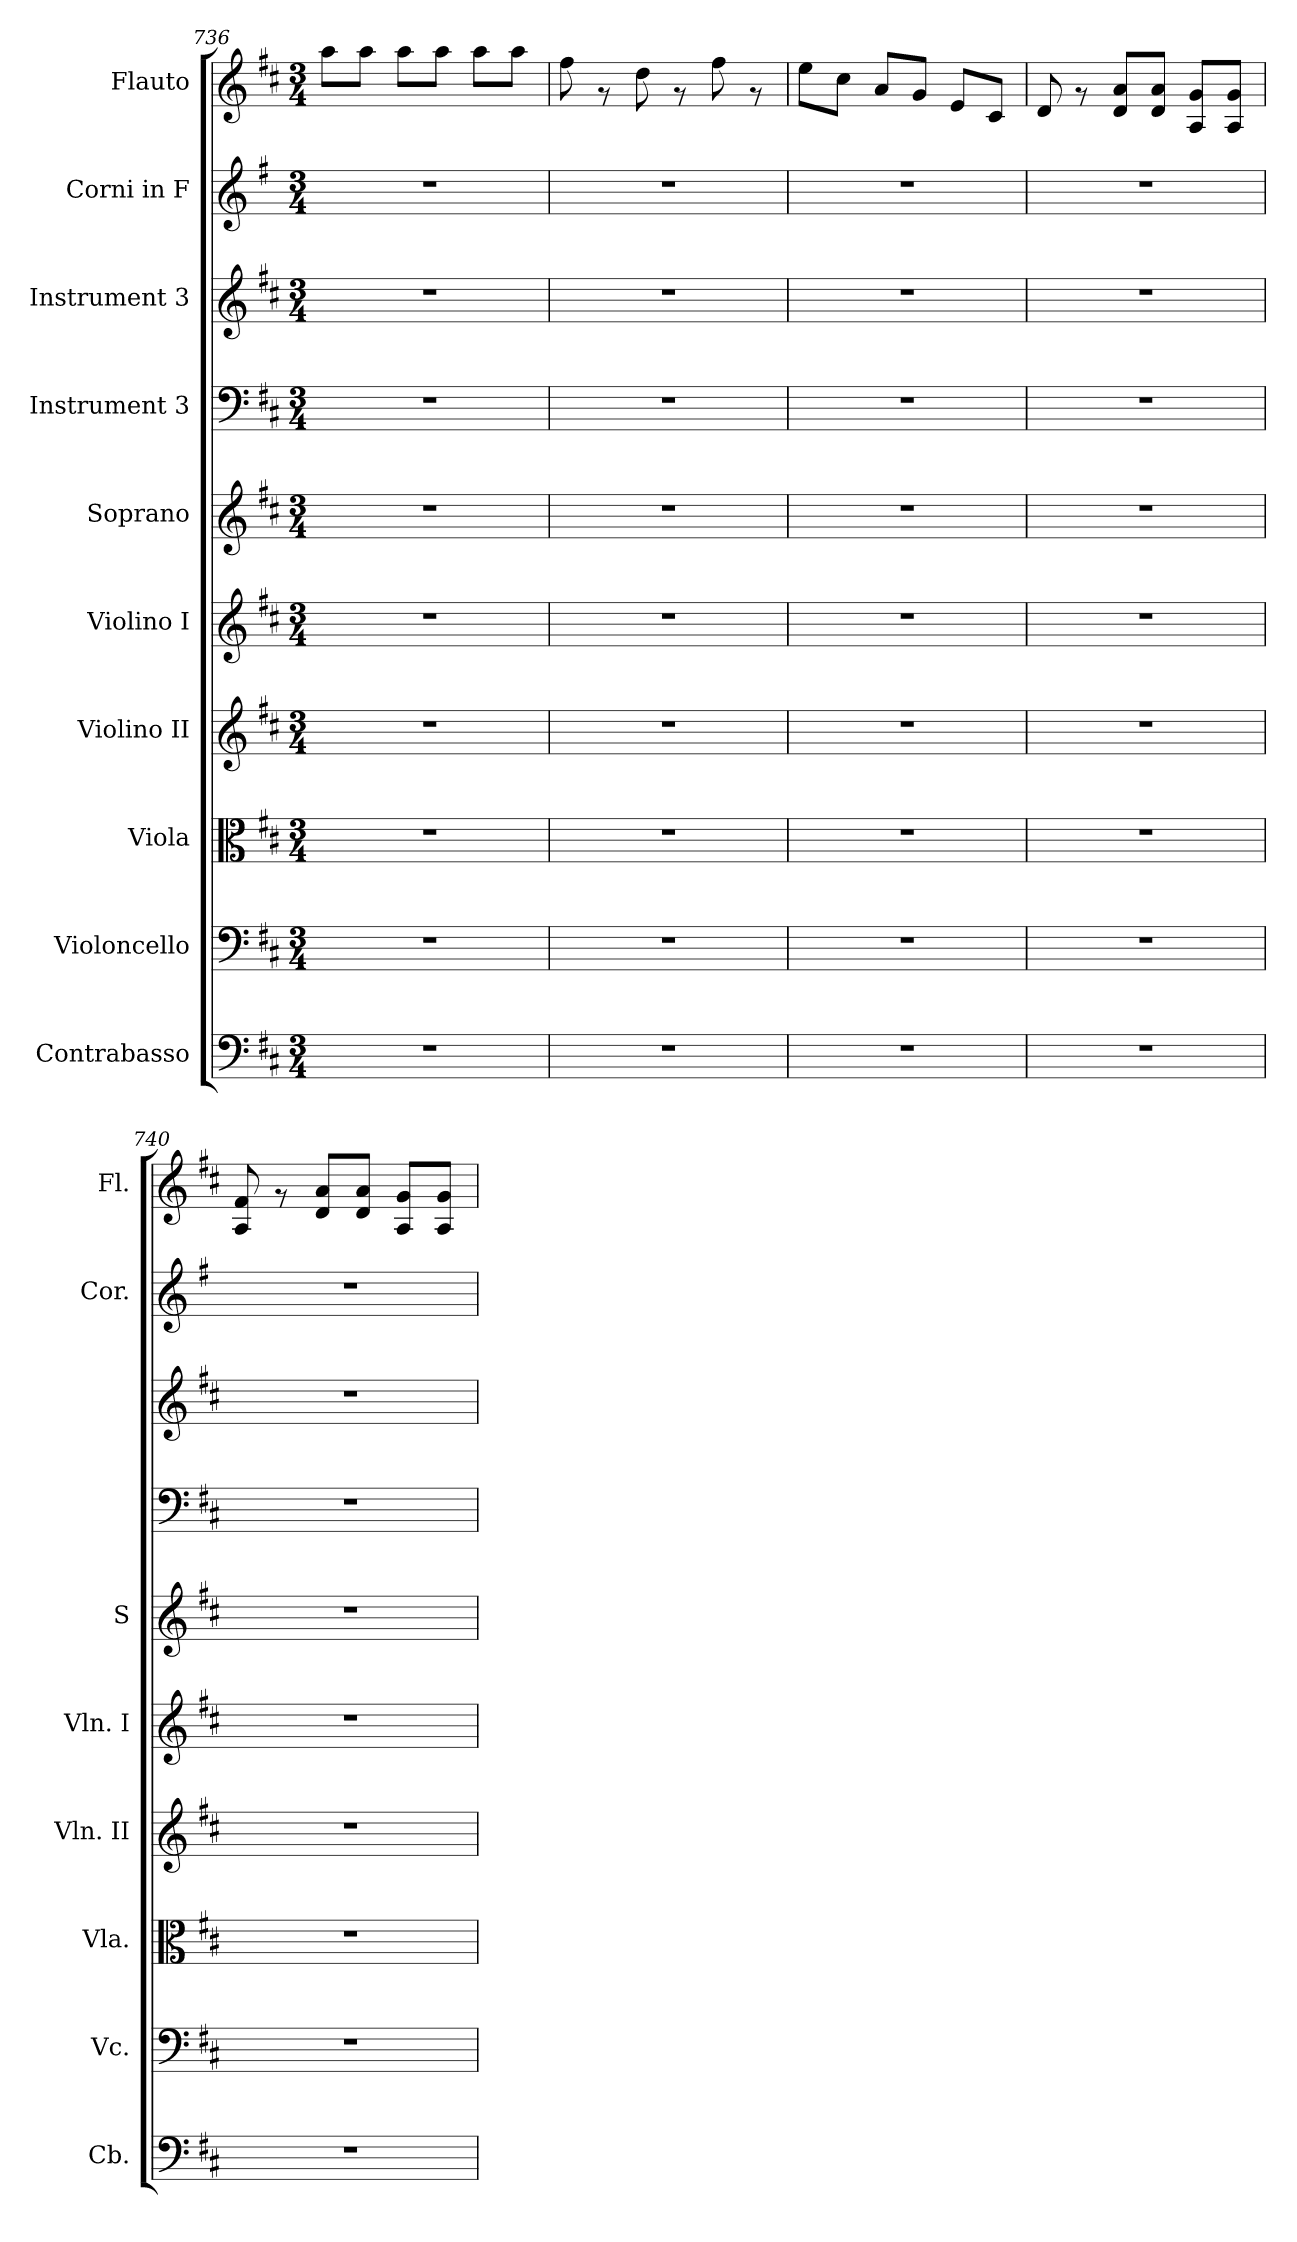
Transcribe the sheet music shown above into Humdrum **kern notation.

**kern	**kern	**kern	**kern	**kern	**kern	**kern	**kern	**kern	**kern
*part10	*part9	*part8	*part7	*part6	*part5	*part4	*part3	*part2	*part1
*staff10	*staff9	*staff8	*staff7	*staff6	*staff5	*staff4	*staff3	*staff2	*staff1
*I"Contrabasso	*I"Violoncello	*I"Viola	*I"Violino II	*I"Violino I	*I"Soprano	*I"Instrument 3	*I"Instrument 3	*I"Corni in F	*I"Flauto
*I'Cb.	*I'Vc.	*I'Vla.	*I'Vln. II	*I'Vln. I	*I'S	*	*	*I'Cor.	*I'Fl.
*clefF4	*clefF4	*clefC3	*clefG2	*clefG2	*clefG2	*clefF4	*clefG2	*clefG2	*clefG2
*ITrd1c2	*ITrd1c2	*ITrd1c2	*ITrd1c2	*ITrd1c2	*ITrd1c2	*ITrd1c2	*ITrd1c2	*ITrd4c7	*ITrd1c2
*k[]	*k[]	*k[]	*k[]	*k[]	*k[]	*k[]	*k[]	*k[]	*k[]
*C:	*C:	*C:	*C:	*C:	*C:	*C:	*C:	*C:	*C:
*M3/4	*M3/4	*M3/4	*M3/4	*M3/4	*M3/4	*M3/4	*M3/4	*M3/4	*M3/4
=736	=736	=736	=736	=736	=736	=736	=736	=736	=736
2.r	2.r	2.r	2.r	2.r	2.r	2.r	2.r	2.r	8gg\L
.	.	.	.	.	.	.	.	.	8gg\J
.	.	.	.	.	.	.	.	.	8gg\L
.	.	.	.	.	.	.	.	.	8gg\J
.	.	.	.	.	.	.	.	.	8gg\L
.	.	.	.	.	.	.	.	.	8gg\J
=737	=737	=737	=737	=737	=737	=737	=737	=737	=737
2.r	2.r	2.r	2.r	2.r	2.r	2.r	2.r	2.r	8ee\
.	.	.	.	.	.	.	.	.	8rf
.	.	.	.	.	.	.	.	.	8cc\
.	.	.	.	.	.	.	.	.	8rf
.	.	.	.	.	.	.	.	.	8ee\
.	.	.	.	.	.	.	.	.	8rf
=738	=738	=738	=738	=738	=738	=738	=738	=738	=738
2.r	2.r	2.r	2.r	2.r	2.r	2.r	2.r	2.r	8dd\L
.	.	.	.	.	.	.	.	.	8b\J
.	.	.	.	.	.	.	.	.	8g/L
.	.	.	.	.	.	.	.	.	8f/J
.	.	.	.	.	.	.	.	.	8d/L
.	.	.	.	.	.	.	.	.	8B/J
=739	=739	=739	=739	=739	=739	=739	=739	=739	=739
2.r	2.r	2.r	2.r	2.r	2.r	2.r	2.r	2.r	8c/
.	.	.	.	.	.	.	.	.	8rf
.	.	.	.	.	.	.	.	.	8g/ 8c/L
.	.	.	.	.	.	.	.	.	8g/ 8c/J
.	.	.	.	.	.	.	.	.	8f/ 8G/L
.	.	.	.	.	.	.	.	.	8f/ 8G/J
!!LO:PB:g=z
=740	=740	=740	=740	=740	=740	=740	=740	=740	=740
2.r	2.r	2.r	2.r	2.r	2.r	2.r	2.r	2.r	8e/ 8G/
.	.	.	.	.	.	.	.	.	8rf
.	.	.	.	.	.	.	.	.	8g/ 8c/L
.	.	.	.	.	.	.	.	.	8g/ 8c/J
.	.	.	.	.	.	.	.	.	8f/ 8G/L
.	.	.	.	.	.	.	.	.	8f/ 8G/J
=	=	=	=	=	=	=	=	=	=
*-	*-	*-	*-	*-	*-	*-	*-	*-	*-
